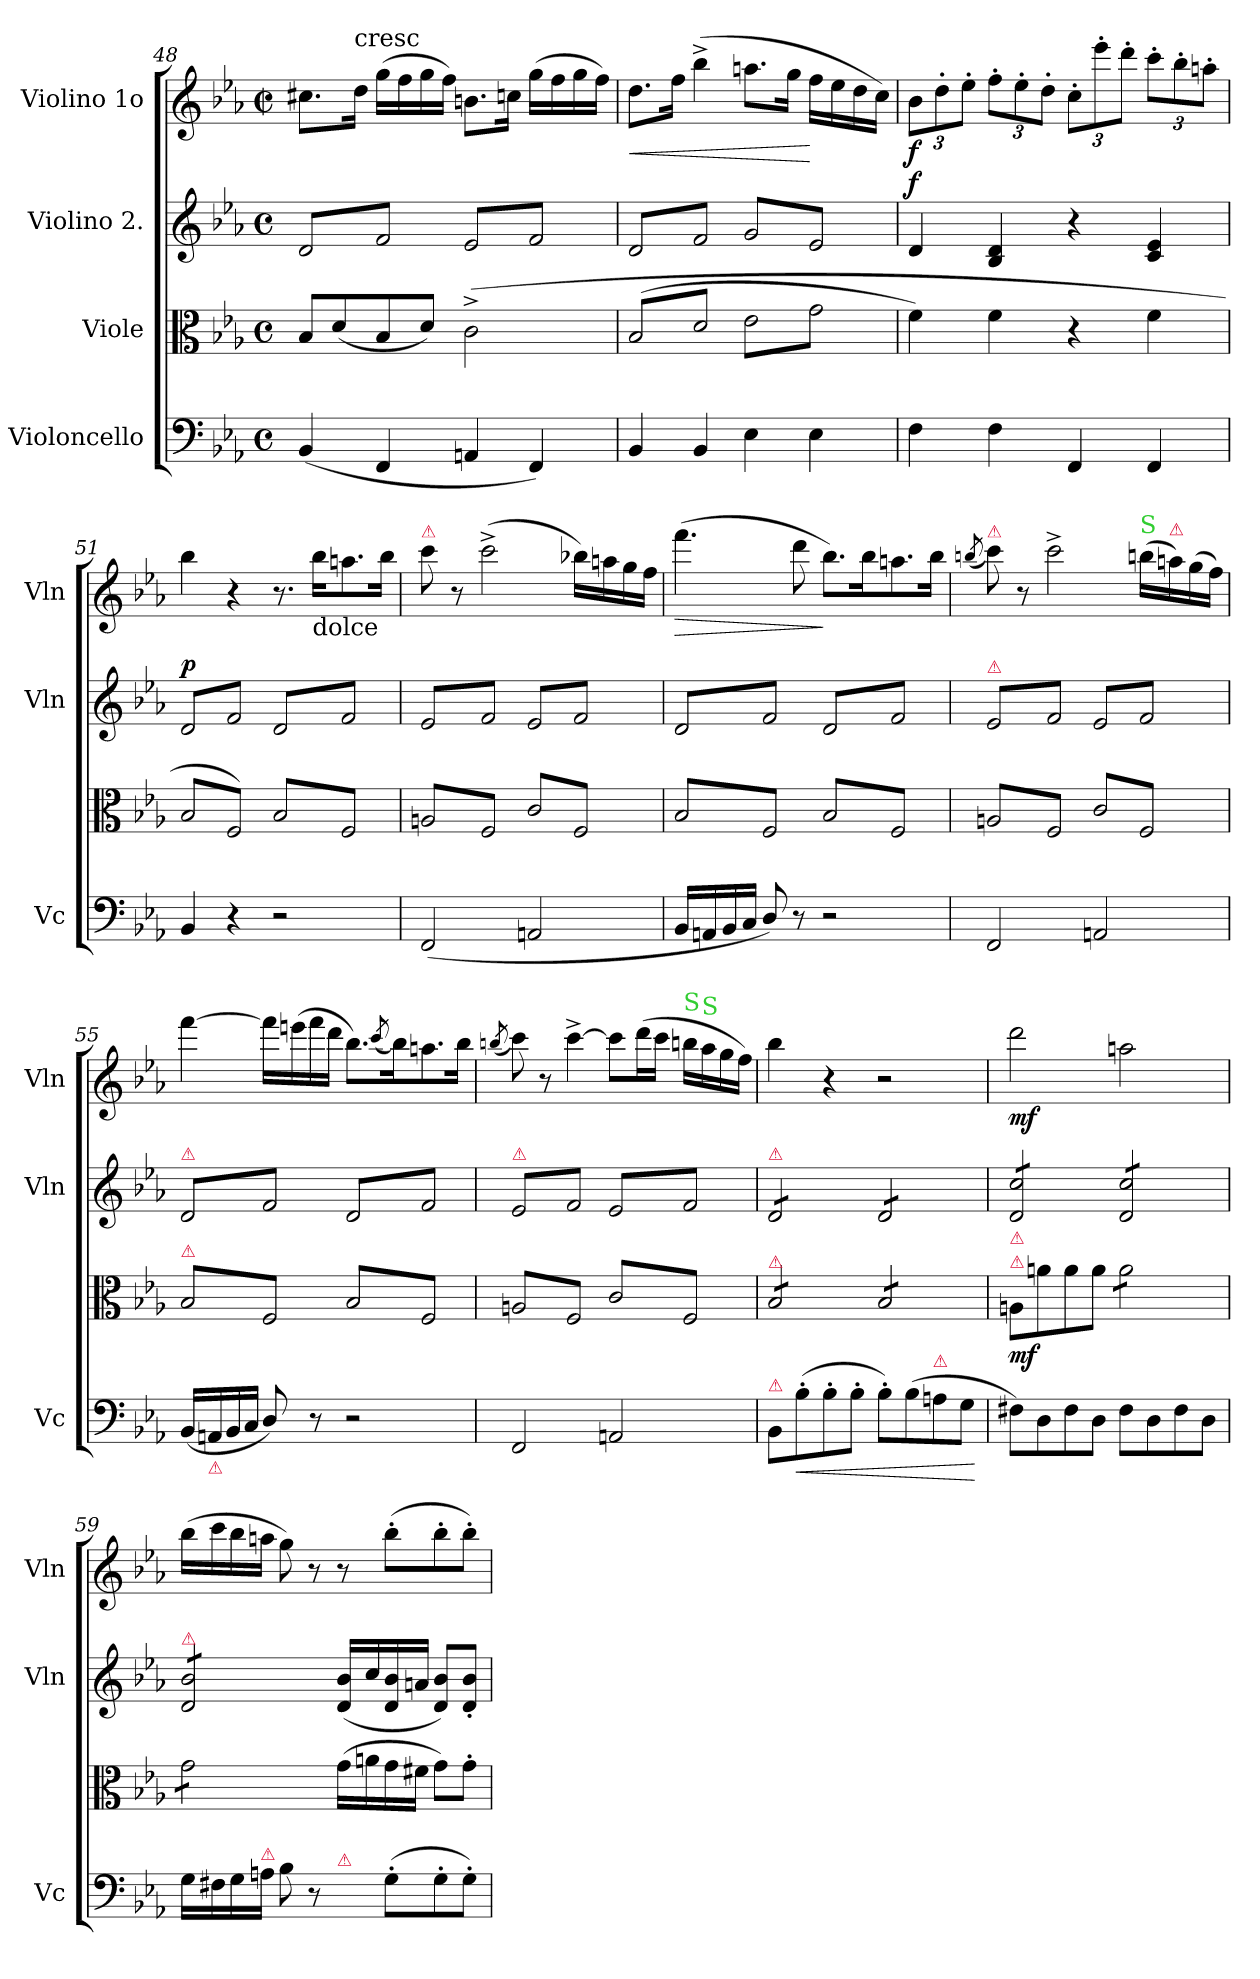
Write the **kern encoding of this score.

**kern	**dynam	**kern	**dynam	**kern	**dynam	**kern	**dynam
*part4	*part4	*part3	*part3	*part2	*part2	*part1	*part1
*staff4	*staff4	*staff3	*staff3	*staff2	*staff2	*staff1	*staff1
*I"Violoncello	*	*I"Viole	*	*I"Violino 2.	*	*I"Violino 1o	*
*I'Vc	*	*	*	*I'Vln	*	*I'Vln	*
*clefF4	*	*clefC3	*	*clefG2	*	*clefG2	*
*k[b-e-a-]	*	*k[b-e-a-]	*	*k[b-e-a-]	*	*k[b-e-a-]	*
*M4/4	*	*M4/4	*	*M4/4	*	*M4/4	*
*met(c)	*	*met(c)	*	*met(c)	*	*met(c|)	*
=48	=48	=48	=48	=48	=48	=48	=48
*	*	*	*	*tremolo	*	*	*
(4BB-/	.	8B-/L	.	(8d/L	.	8.cc#X\L	.
.	.	(8d/	.	8f/	.	.	.
!	!	!	!	!	!	!LO:TX:t=cresc	!
.	.	.	.	.	.	16dd\Jk	.
4FF/	.	8B-/	.	8d/	.	(16gg\LL	.
.	.	.	.	.	.	16ff\	.
.	.	8d/J)	.	8f/J	.	16gg\	.
.	.	.	.	.	.	16ff\JJ)	.
4AAn/	.	(2c^>\	.	8e-/L	.	8.bn\L	.
.	.	.	.	8f/)	.	.	.
.	.	.	.	.	.	16ccn\Jk	.
4FF/)	.	.	.	8e-/	.	(16gg\LL	.
.	.	.	.	.	.	16ff\	.
.	.	.	.	8f/)J	.	16gg\	.
.	.	.	.	.	.	16ff\JJ)	.
=49	=49	=49	=49	=49	=49	=49	=49
!	!	!LO:TX:a:color=crimson:t=⚠	!	!	!	!	!
!	!	!LO:TX:a:color=crimson:t=⚠	!	!	!	!	!
!	!	!	!	!	!	!	!LO:HP:b
*	*	*tremolo	*	*	*	*	*
4BB-/	.	(8B-/L	.	(8d/L	.	8.dd\L	<
.	.	8d/	.	8f/	.	.	.
.	.	.	.	.	.	16ff\Jk	.
4BB-/	.	8B-/	.	8d/	.	(4bb-^<\	.
.	.	8d/J	.	8f/J	.	.	.
4E-\	.	8e-\L	.	8g/L	.	8.aan\L	.
.	.	8g\	.	8e-/)	.	.	.
.	.	.	.	.	.	16gg\Jk	.
4E-\	.	8e-\	.	8g/	.	16ff\LL	[
.	.	.	.	.	.	16ee-\	.
.	.	8g\J	.	8e-/)J	.	16dd\	.
*	*	*	*	*Xtremolo	*	*	*
*	*	*Xtremolo	*	*	*	*	*
.	.	.	.	.	.	16cc\JJ)	.
=50	=50	=50	=50	=50	=50	=50	=50
!	!	!	!	!	!LO:DY:a	!	!
4F\	.	4f\)	.	4d/	f	12b-\L	f
.	.	.	.	.	.	12dd'\	.
.	.	.	.	.	.	.	.
.	.	.	.	.	.	12ee-'\J	.
4F\	.	4f\	.	4B-/ 4d/	.	12ff'\L	.
.	.	.	.	.	.	12ee-'\	.
.	.	.	.	.	.	12dd'\J	.
4FF/	.	4r	.	4r	.	12cc'\L	.
.	.	.	.	.	.	12eee-'\	.
.	.	.	.	.	.	12ddd'\J	.
4FF/	.	4f\	.	4c/ 4e-/	.	12ccc'\L	.
.	.	.	.	.	.	12bb-'\	.
.	.	.	.	.	.	12aan'\J	.
=51	=51	=51	=51	=51	=51	=51	=51
!	!	!	!	!	!LO:DY:a	!	!
*	*	*tremolo	*	*	*	*	*
*	*	*	*	*tremolo	*	*	*
4BB-/	.	(8B-/L	.	(8d/L	p	4bb-\	.
.	.	8F/)	.	8f/)	.	.	.
4r	.	8B-/	.	8d/	.	4r	.
.	.	8F/)J	.	8f/)J	.	.	.
2r	.	(8B-/L	.	(8d/L	.	8.r	.
.	.	8F/)	.	8f/)	.	.	.
!	!	!	!	!	!	!LO:TX:b:t=dolce	!
.	.	.	.	.	.	16bb-\KL	.
.	.	8B-/	.	8d/	.	8.aan\	.
.	.	8F/)J	.	8f/)J	.	.	.
.	.	.	.	.	.	16bb-\Jk	.
=52	=52	=52	=52	=52	=52	=52	=52
!	!	!	!	!	!	!LO:TX:a:color=crimson:t=⚠	!
(2FF/	.	(8An/L	.	(8e-/L	.	8ccc\	.
.	.	8F/	.	8f/)	.	8r	.
.	.	8An/	.	8e-/	.	(2ccc^<\	.
.	.	8F/J	.	8f/)J	.	.	.
2AAn/	.	8c/L	.	(8e-/L	.	.	.
.	.	8F/)	.	8f/)	.	.	.
.	.	8c/	.	8e-/	.	16bb-X\LL)	.
.	.	.	.	.	.	16aan\	.
.	.	8F/)J	.	8f/)J	.	16gg\	.
.	.	.	.	.	.	16ff\JJ	.
=53	=53	=53	=53	=53	=53	=53	=53
!	!	!	!	!	!	!	!LO:HP:b
16BB-/LL	.	8B-/L	.	8d/L	.	(4.fff\	>
16AAn/	.	.	.	.	.	.	.
16BB-/	.	8F/	.	8f/	.	.	.
16C/JJ	.	.	.	.	.	.	.
8D/)	.	8B-/	.	8d/	.	.	.
8r	.	8F/J	.	8f/J	.	8ddd\	.
2r	.	8B-/L	.	8d/L	.	8.bb-\L)	]
.	.	8F/	.	8f/	.	.	.
.	.	.	.	.	.	16bb-\K	.
.	.	8B-/	.	8d/	.	8.aan\	.
.	.	8F/J	.	8f/J	.	.	.
.	.	.	.	.	.	16bb-\Jk	.
=54	=54	=54	=54	=54	=54	=54	=54
.	.	.	.	.	.	(8qbbn/	.
!	!	!	!	!	!	!LO:TX:a:color=crimson:t=⚠	!
!	!	!	!	!LO:TX:a:color=crimson:t=⚠	!	!	!
2FF/	.	(8An/L	.	(8e-/L	.	8ccc\)	.
.	.	8F/	.	8f/	.	8r	.
.	.	8An/	.	8e-/	.	2ccc^<\	.
.	.	8F/J	.	8f/J	.	.	.
2AAn/	.	8c/L	.	8e-/L	.	.	.
.	.	8F/)	.	8f/)	.	.	.
!	!	!	!	!	!	!LO:TX:a:color=limegreen:t=S	!
.	.	8c/	.	8e-/	.	(16bbn\LL	.
!	!	!	!	!	!	!LO:TX:a:color=crimson:t=⚠	!
.	.	.	.	.	.	16aan\)	.
.	.	8F/)J	.	8f/)J	.	(16gg\	.
.	.	.	.	.	.	16ff\JJ)	.
=55	=55	=55	=55	=55	=55	=55	=55
!	!	!	!	!LO:TX:a:color=crimson:t=⚠	!	!	!
!	!	!LO:TX:a:color=crimson:t=⚠	!	!	!	!	!
(16BB-/LL	.	(8B-/L	.	(8d/L	.	[4fff\	.
!LO:TX:b:color=crimson:t=⚠	!	!	!	!	!	!	!
16AAn/	.	.	.	.	.	.	.
16BB-/	.	8F/	.	8f/	.	.	.
16C/JJ	.	.	.	.	.	.	.
8D/)	.	8B-/	.	8d/	.	16fff\LL]	.
.	.	.	.	.	.	(16eeen\	.
8r	.	8F/J	.	8f/J	.	16fff\	.
.	.	.	.	.	.	16ddd\JJ	.
2r	.	8B-/L	.	8d/L	.	8.bb-\L)	.
.	.	8F/)	.	8f/)	.	.	.
.	.	.	.	.	.	(8qccc/	.
.	.	.	.	.	.	16bb-\K)	.
.	.	8B-/	.	8d/	.	8.aan\	.
.	.	8F/)J	.	8f/)J	.	.	.
.	.	.	.	.	.	16bb-\Jk	.
=56	=56	=56	=56	=56	=56	=56	=56
.	.	.	.	.	.	(8qbbn/	.
!	!	!	!	!LO:TX:a:color=crimson:t=⚠	!	!	!
2FF/	.	(8An/L	.	(8e-/L	.	8ccc\)	.
.	.	8F/	.	8f/	.	8r	.
.	.	8An/	.	8e-/	.	[4ccc^<\	.
.	.	8F/J	.	8f/J	.	.	.
2AAn/	.	8c/L	.	8e-/L	.	8ccc\L]	.
.	.	8F/)	.	8f/)	.	(16ddd\L	.
.	.	.	.	.	.	16ccc\JJ	.
!	!	!	!	!	!	!LO:TX:a:color=limegreen:t=S	!
.	.	8c/	.	8e-/	.	16bbn\LL	.
!	!	!	!	!	!	!LO:TX:a:color=limegreen:t=S	!
.	.	.	.	.	.	16aa-\	.
.	.	8F/)J	.	8f/)J	.	16gg\	.
.	.	.	.	.	.	16ff\JJ)	.
=57	=57	=57	=57	=57	=57	=57	=57
!	!	!	!	!LO:TX:a:color=crimson:t=⚠	!	!	!
!	!	!LO:TX:a:color=crimson:t=⚠	!	!	!	!	!
!LO:TX:a:color=crimson:t=⚠	!	!	!	!	!	!	!
8BB-/L	.	8B-/L	.	8d/L	.	4bb-\	.
!	!LO:HP:b	!	!	!	!	!	!
(8B-'\	<	8B-/	.	8d/	.	.	.
8B-'\	.	8B-/	.	8d/	.	4r	.
8B-'\J	.	8B-/J	.	8d/J	.	.	.
8B-'\L)	.	8B-/L	.	8d/L	.	2r	.
(8B-\	.	8B-/	.	8d/	.	.	.
!LO:TX:a:color=crimson:t=⚠	!	!	!	!	!	!	!
8An\	.	8B-/	.	8d/	.	.	.
8G\J	.	8B-/J	.	8d/J	.	.	.
*	*	*Xtremolo	*	*	*	*	*
.	[	.	.	.	.	.	.
=58	=58	=58	=58	=58	=58	=58	=58
!	!	!LO:TX:a:color=crimson:t=⚠	!	!	!	!	!
!	!	!LO:TX:a:color=crimson:t=⚠	!	!	!	!	!
8F#X\L)	.	8An/L	mf	8d/ 8cc/L	.	2ddd\	mf
8D\	.	8an\	.	8d/ 8cc/	.	.	.
8F#\	.	8a\	.	8d/ 8cc/	.	.	.
8D\J	.	8a\J	.	8d/ 8cc/J	.	.	.
*	*	*tremolo	*	*	*	*	*
8F#\L	.	8a\L	.	8d/ 8cc/L	.	2aan\	.
8D\	.	8a\	.	8d/ 8cc/	.	.	.
8F#\	.	8a\	.	8d/ 8cc/	.	.	.
8D\J	.	8a\J	.	8d/ 8cc/J	.	.	.
=59	=59	=59	=59	=59	=59	=59	=59
!	!	!	!	!LO:TX:a:color=crimson:t=⚠	!	!	!
16G\LL	.	8g\L	.	8d/ 8b-/L	.	(16bb-\LL	.
16F#X\	.	.	.	.	.	16ccc\	.
16G\	.	8g\	.	8d/ 8b-/	.	16bb-\	.
!LO:TX:a:color=crimson:t=⚠	!	!	!	!	!	!	!
16An\JJ	.	.	.	.	.	16aan\JJ	.
8B-\	.	8g\	.	8d/ 8b-/	.	8gg\)	.
8r	.	8g\J	.	8d/ 8b-/J	.	8r	.
*	*	*	*	*Xtremolo	*	*	*
*	*	*Xtremolo	*	*	*	*	*
!LO:TX:a:color=crimson:t=⚠	!	!	!	!	!	!	!
8ryy	.	(16g\LL	.	(16d/ 16b-/LL	.	8r	.
.	.	16an\	.	16cc/	.	.	.
(8G'\L	.	16g\	.	16d/ 16b-/	.	(8bb-'\L	.
.	.	16f#X\JJ	.	16an/JJ	.	.	.
8G'\	.	8g\L)	.	8d/ 8b-/L)	.	8bb-'\	.
8G'\J)	.	8g'\J	.	8d'/ 8b-'/J	.	8bb-'\J)	.
=	=	=	=	=	=	=	=
*-	*-	*-	*-	*-	*-	*-	*-
